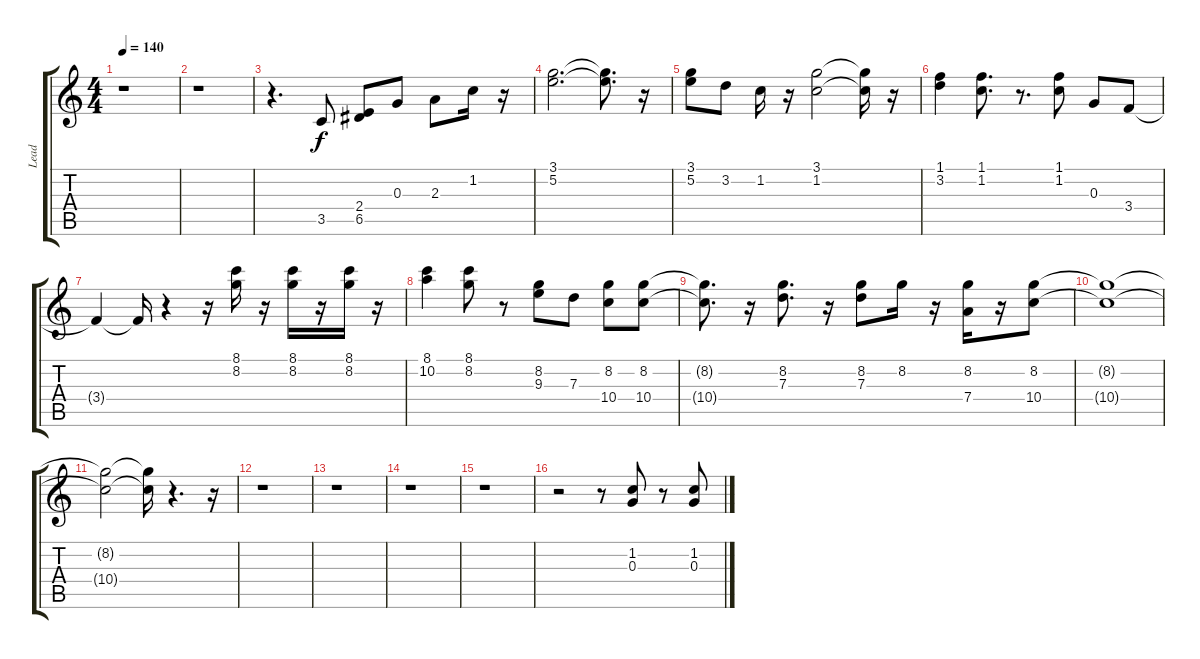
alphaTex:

\track ("Lead" "Lead") {instrument distortionguitar}
\staff {score tabs}
\tuning (E4 B3 G3 D3 A2 E2) {hide}
\ts (4 4)
\tempo 140
\clef g2
\ks c
r.1{dy f instrument distortionguitar} |
r.1 |
r.4{d} 3.5.8 (2.4 6.5).8 0.3.8 2.3.8 1.2.16 r.16 |
(3.1 5.2).2{d} (3.1{t} 5.2{t}).8{d} r.16 |
(3.1 5.2).8 3.2.8 1.2.16 r.16 (3.1 1.2).2 (3.1{t} 1.2{t}).16 r.16 |
(1.1 3.2).4 (1.1 1.2).8{d} r.8{d} (1.1 1.2).8 0.3.8 3.4.8 |
3.4{t}.4 3.4{t}.16 r.4 r.16 (8.1 8.2).16 r.16 (8.1 8.2).16 r.16 (8.1 8.2).16 r.16 |
(8.1 10.2).4 (8.1 8.2).8 r.8 (8.2 9.3).8 7.3.8 (8.2 10.4).8 (8.2 10.4).8 |
(8.2{t} 10.4{t}).8{d} r.16 (8.2 7.3).8{d} r.16 (8.2 7.3).8 8.2.16 r.16 (8.2 7.4).16 r.16 (8.2 10.4).8 |
(8.2{t} 10.4{t}).1 |
(8.2{t} 10.4{t}).2 (8.2{t} 10.4{t}).16 r.4{d} r.16 |
r.1 |
r.1 |
r.1 |
r.1 |
r.2 r.8 (1.2 0.3).8 r.8 (1.2 0.3).8
